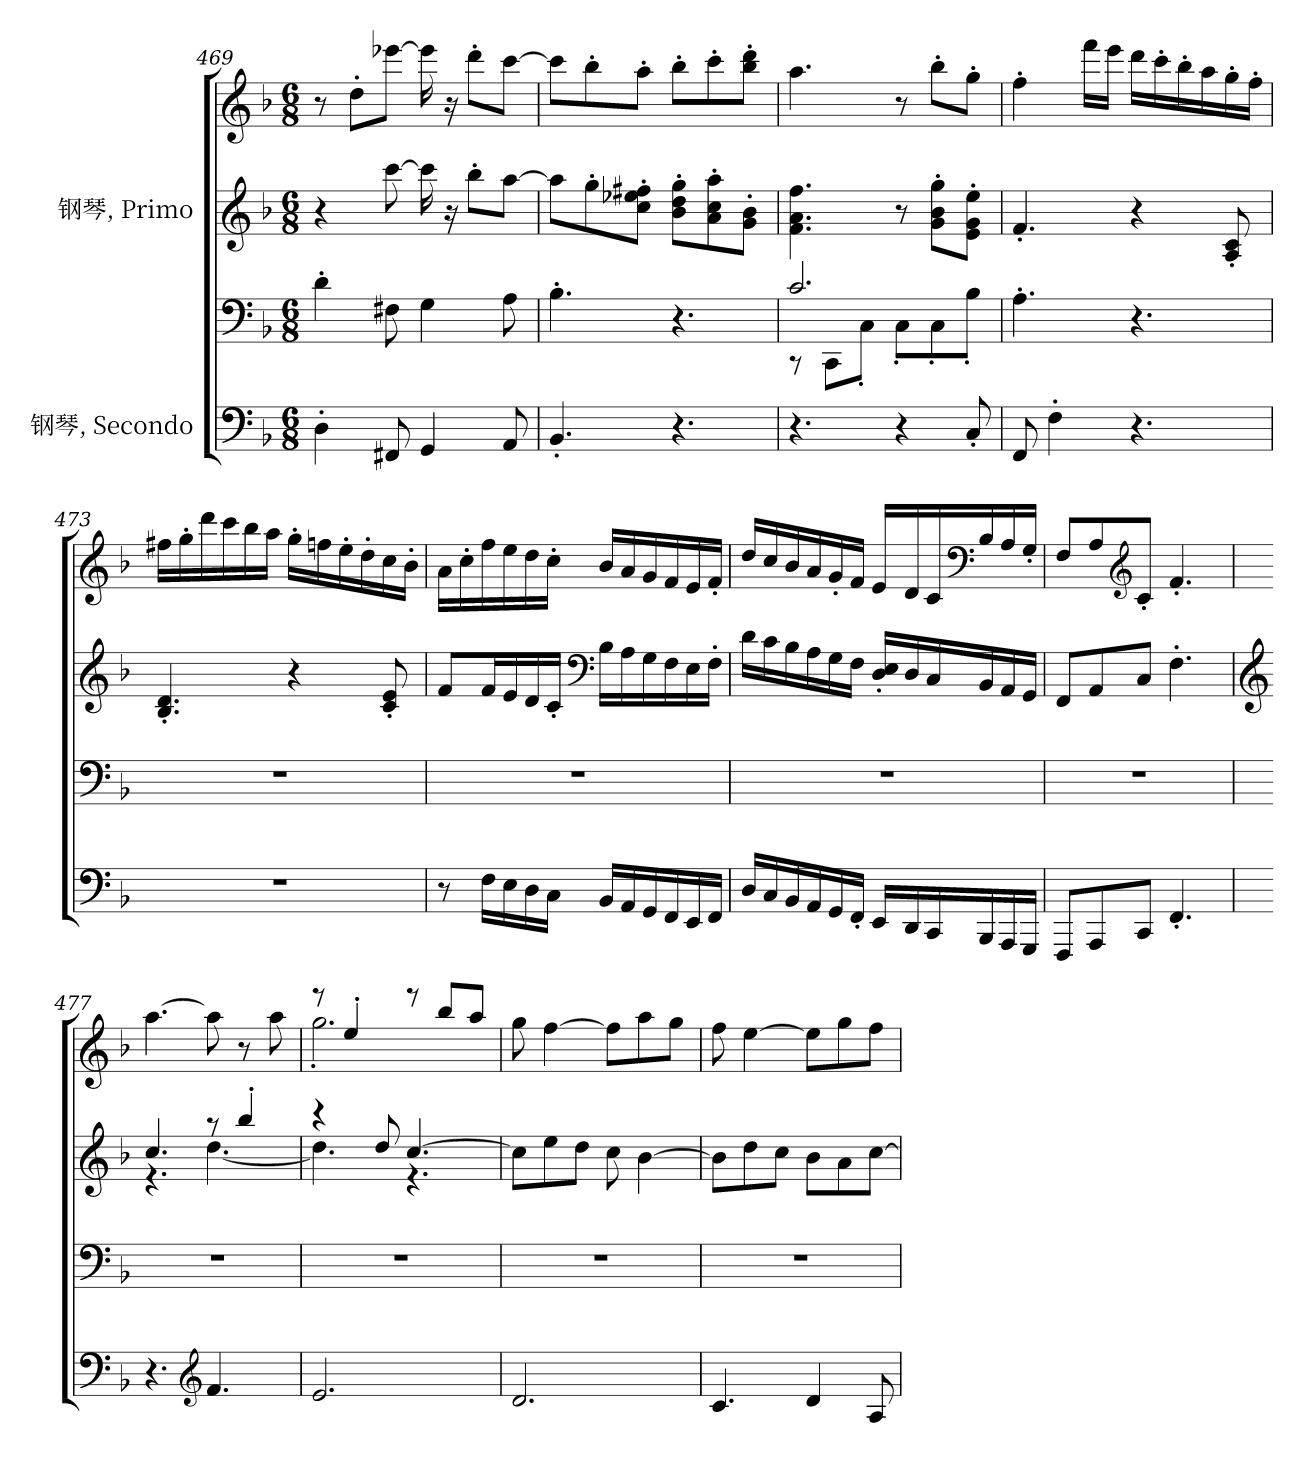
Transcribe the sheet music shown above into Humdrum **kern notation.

**kern	**kern	**kern	**kern
*part2	*part2	*part1	*part1
*staff4	*staff3	*staff2	*staff1
*I"钢琴, Secondo	*	*I"钢琴, Primo	*
!!LO:PB:g=z
*clefF4	*clefF4	*clefG2	*clefG2
*k[b-]	*k[b-]	*k[b-]	*k[b-]
*M6/8	*M6/8	*M6/8	*M6/8
=469	=469	=469	=469
4D'\	4d'\	4r	8r
.	.	.	8dd'\L
8FF#X/	8F#X\	[8ccc\	[8eee-X\J
4GG/	4G\	16ccc\]	16eee-\]
.	.	16r	16r
.	.	8bb-'\L	8ddd'\L
8AA/	8A\	[8aa\J	[8ccc\J
=470	=470	=470	=470
4.BB-'/	4.B-'\	8aa\L]	8ccc\L]
.	.	8gg'\	8bb-'\
.	.	8cc\' 8ee-X\' 8ff#X\'J	8aa'\J
4.r	4.r	8b-\' 8dd\' 8gg\'L	8bb-'\L
.	.	8a\' 8cc\' 8aa\'	8ccc'\
.	.	8g\' 8b-\'J	8bb-\' 8ddd\'J
=471	=471	=471	=471
*	*^	*	*
4.r	2.c/	8r	4.f\ 4.a\ 4.ff\	4.aa\
.	.	8CC\L	.	.
.	.	8C'\J	.	.
4r	.	8C'\L	8r	8r
.	.	8C'\	8g\' 8b-\' 8gg\'L	8bb-'\L
8C'/	.	8B-'\J	8e\' 8g\' 8ee\'J	8gg'\J
*	*v	*v	*	*
=472	=472	=472	=472
8FF/	4.A'\	4.f'/	4ff'\
4F'\	.	.	.
.	.	.	16fff\LL
.	.	.	16eee\JJ
4.r	4.r	4r	16ddd\LL
.	.	.	16ccc'\
.	.	.	16bb-'\
.	.	.	16aa\
.	.	8A/' 8c/'	16gg'\
.	.	.	16ff'\JJ
!!LO:LB:g=z
=473	=473	=473	=473
2.r	2.r	4.B-/' 4.d/'	16ff#X\LL
.	.	.	16gg'\
.	.	.	16ddd\
.	.	.	16ccc\
.	.	.	16bb-\
.	.	.	16aa\JJ
.	.	4r	16gg'\LL
.	.	.	16ffn\
.	.	.	16ee'\
.	.	.	16dd'\
.	.	8c/' 8e/'	16cc\
.	.	.	16b-'\JJ
=474	=474	=474	=474
8r	2.r	8f/L	16a\LL
.	.	.	16cc'\
16F\LL	.	16f/L	16ff\
16E\	.	16e/	16ee\
16D\	.	16d/	16dd\
16C\JJ	.	16c'/JJ	16cc'\JJ
*	*	*clefF4	*
16BB-/LL	.	16B-\LL	16b-/LL
16AA/	.	16A\	16a/
16GG/	.	16G\	16g/
16FF/	.	16F\	16f/
16EE/	.	16E\	16e/
16FF/JJ	.	16F'\JJ	16f'/JJ
!!LO:LB:g=z
=475	=475	=475	=475
16D/LL	2.r	16d\LL	16dd/LL
16C/	.	16c\	16cc/
16BB-/	.	16B-\	16b-/
16AA/	.	16A\	16a/
16GG/	.	16G\	16g'/
16FF'/JJ	.	16F\JJ	16f/JJ
16EE/LL	.	16D/' 16E/'LL	16e/LL
16DD/	.	16D/	16d/
16CC/	.	16C/	16c/
*	*	*	*clefF4
16BBB-/	.	16BB-/	16B-/
16AAA/	.	16AA/	16A/
16GGG/JJ	.	16GG/JJ	16G'/JJ
=476	=476	=476	=476
8FFF/L	2.r	8FF/L	8F/L
*	*	*	*MM92
8AAA/	.	8AA/	8A/
*	*	*	*clefG2
*	*	*	*MM84
8CC/J	.	8C/J	8c'/J
*	*	*	*MM76
4.FF'/	.	4.F'\	4.f'/
=477	=477	=477	=477
*	*	*clefG2	*
*	*	*^	*
4.r	2.r	4.cc/	4.r	[4.aa\
*clefG2	*	*	*	*
4.f/	.	8r	[4.dd\	8aa\]
.	.	4bb-'/	.	8r
.	.	.	.	8aa\
=478	=478	=478	=478	=478
*	*	*	*	*^
2.e/	2.r	4r	4.dd\]	8r	2.gg'\
.	.	.	.	4ee'/	.
.	.	8dd/	.	.	.
.	.	[4.cc/	4.r	8r	.
.	.	.	.	8bb-/L	.
.	.	.	.	8aa/J	.
*	*	*v	*v	*	*
*	*	*	*v	*v
!!LO:PB:g=z
=479	=479	=479	=479
2.d/	2.r	8cc\L]	8gg\
.	.	8ee\	[4ff\
.	.	8dd\J	.
.	.	8cc\	8ff\L]
.	.	[4b-\	8aa\
.	.	.	8gg\J
=480	=480	=480	=480
4.c/	2.r	8b-\L]	8ff\
.	.	8dd\	[4ee\
.	.	8cc\J	.
4d/	.	8b-\L	8ee\L]
.	.	8a\	8gg\
8A/	.	[8cc\J	8ff\J
=	=	=	=
*-	*-	*-	*-
